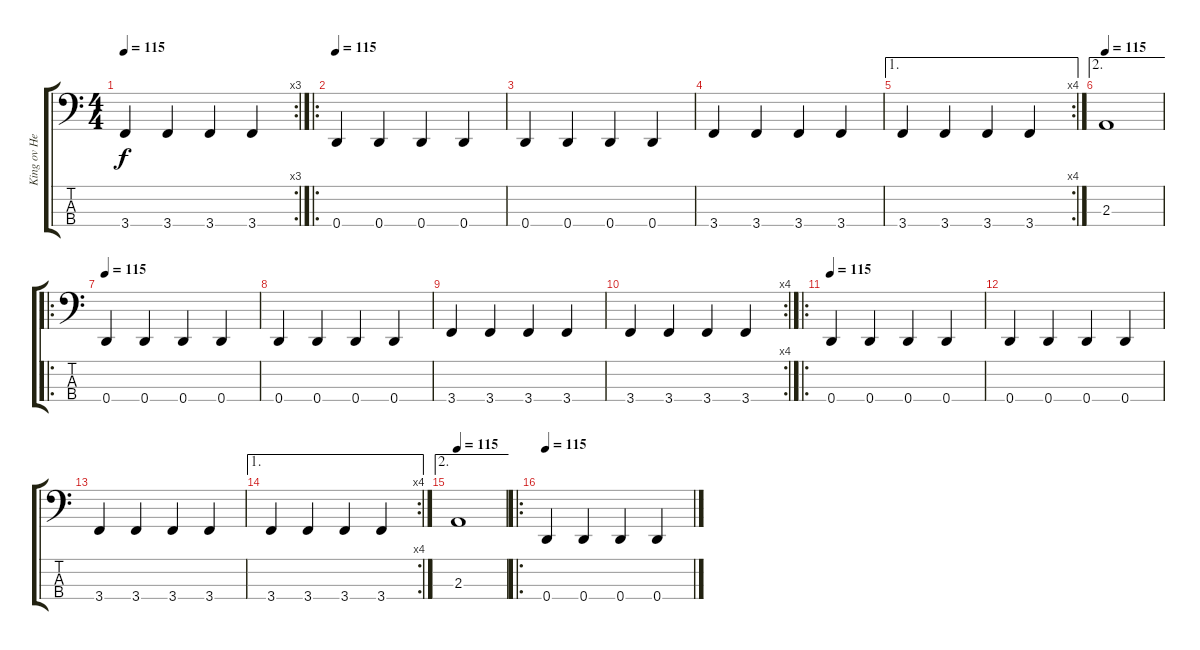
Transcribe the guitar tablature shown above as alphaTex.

\track ("King ov Hell" "King ov He") {instrument electricbassfinger}
\staff {score tabs}
\tuning (F2 C2 G1 D1) {hide}
\rc 3
\ts (4 4)
\tempo 115
\clef f4
\ks c
3.4.4{dy f} 3.4.4 3.4.4 3.4.4 |
\ro
\tempo 115
0.4.4 0.4.4 0.4.4 0.4.4 |
0.4.4 0.4.4 0.4.4 0.4.4 |
3.4.4 3.4.4 3.4.4 3.4.4 |
\ae 1
\rc 4
3.4.4 3.4.4 3.4.4 3.4.4 |
\ae 2
\tempo 115
2.3.1 |
\ro
\tempo 115
0.4.4 0.4.4 0.4.4 0.4.4 |
0.4.4 0.4.4 0.4.4 0.4.4 |
3.4.4 3.4.4 3.4.4 3.4.4 |
\rc 4
3.4.4 3.4.4 3.4.4 3.4.4 |
\ro
\tempo 115
0.4.4 0.4.4 0.4.4 0.4.4 |
0.4.4 0.4.4 0.4.4 0.4.4 |
3.4.4 3.4.4 3.4.4 3.4.4 |
\ae 1
\rc 4
3.4.4 3.4.4 3.4.4 3.4.4 |
\ae 2
\tempo 115
2.3.1 |
\ro
\tempo 115
0.4.4 0.4.4 0.4.4 0.4.4
